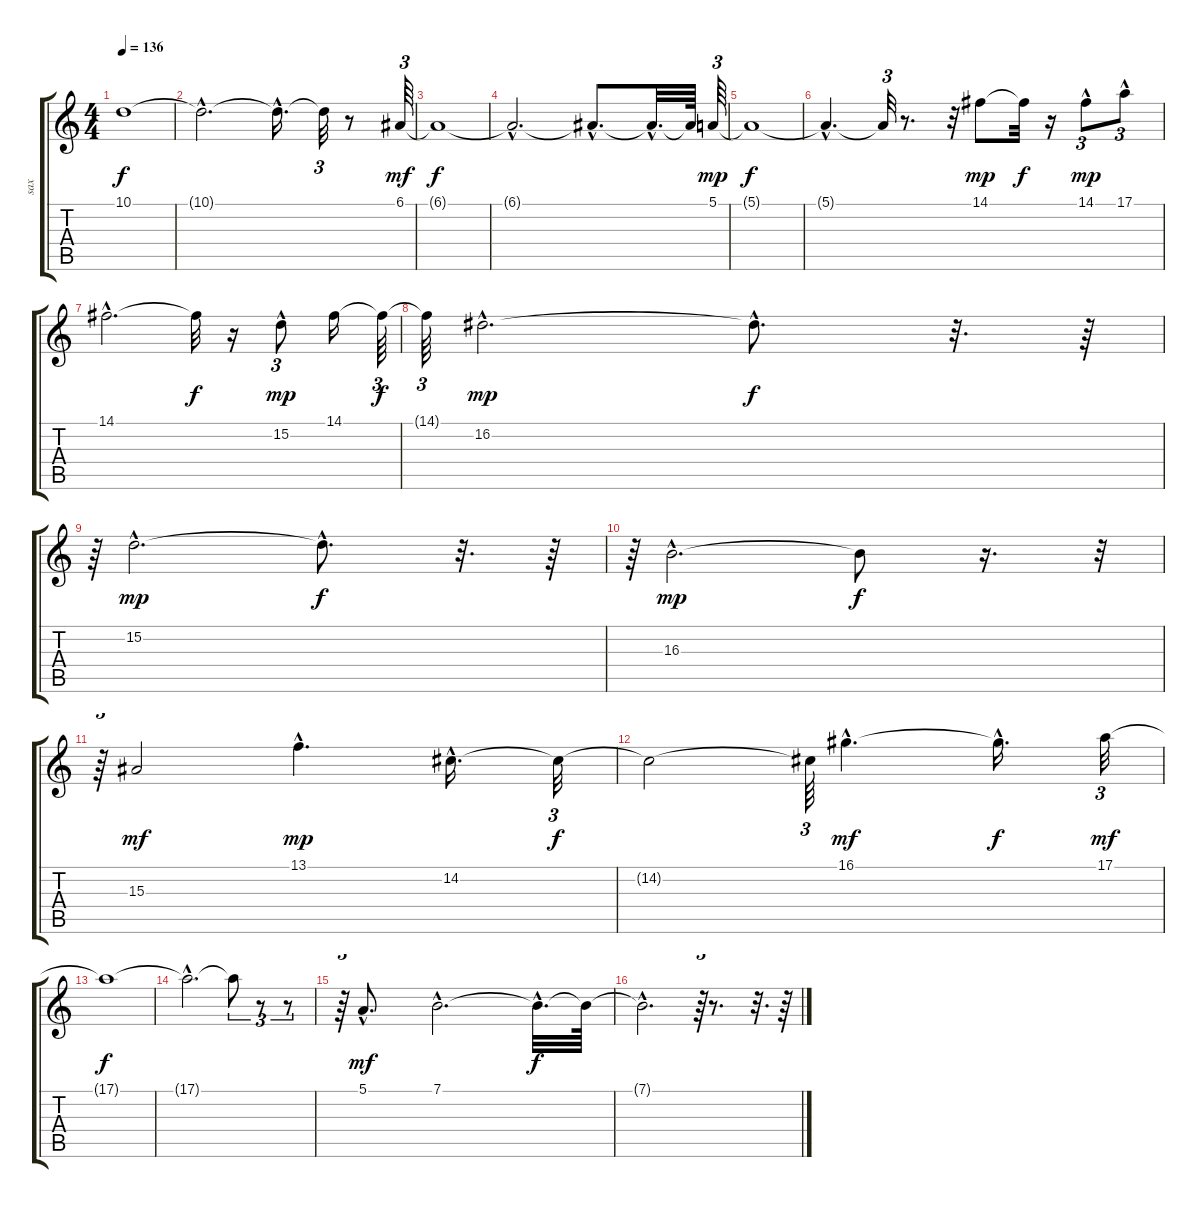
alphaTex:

\track ("sax     " "sax     ") {instrument sopranosax}
\staff {score tabs}
\tuning (E4 B3 G3 D3 A2 E2) {hide}
\ts (4 4)
\tempo 136
\clef g2
\ks c
10.1{t}.1{dy f} |
10.1{hac t}.2{d} 10.1{hac t}.16{d} 10.1{t}.32{tu (3 2)} r.8 6.1.64{tu (3 2) dy mf volume 14} |
6.1{t}.1{dy f} |
6.1{hac t}.2{d} 6.1{hac t}.8{d} 6.1{hac t}.32{d} 6.1{t}.64 5.1.64{tu (3 2) dy mp volume 14} |
5.1{t}.1{dy f} |
5.1{hac t}.4{d} 5.1{t}.32{tu (3 2)} r.8{d} r.32 14.1.8{dy mp volume 14} 14.1{t}.32{dy f} r.16 14.1{hac}.8{tu (3 2) dy mp} 17.1{hac}.8{tu (3 2)} |
14.1{hac}.2{d} 14.1{t}.32{dy f} r.16 15.2{hac}.8{tu (3 2) dy mp} 14.1.16 14.1{t}.64{tu (3 2) dy f} |
14.1{t}.64{tu (3 2)} 16.2{hac}.2{d dy mp} 16.2{hac t}.8{d dy f} r.32{d} r.64 |
r.64{tu (3 2)} 15.2{hac}.2{d dy mp} 15.2{hac t}.8{d dy f} r.32{d} r.64 |
r.64{tu (3 2)} 16.3{hac}.2{d dy mp} 16.3{t}.8{dy f} r.16{d} r.32{tu (3 2)} |
r.64{tu (3 2)} 15.3.2{dy mf} 13.1{hac}.4{d dy mp} 14.2{hac}.16{d} 14.2{t}.32{tu (3 2) dy f} |
14.2{t}.2 14.2{t}.64{tu (3 2)} 16.1{hac}.4{d dy mf} 16.1{hac t}.16{d dy f} 17.1.32{tu (3 2) dy mf} |
17.1{t}.1{dy f} |
17.1{hac t}.2{d} 17.1{t}.8{tu (3 2)} r.8{tu (3 2)} r.8{tu (3 2)} |
r.64{tu (3 2)} 5.1{hac}.8{d dy mf volume 14} 7.1{hac}.2{d} 7.1{hac t}.32{d dy f} 7.1{t}.64 |
7.1{hac t}.2{d} r.64{tu (3 2)} r.8{d} r.32{d} r.64
